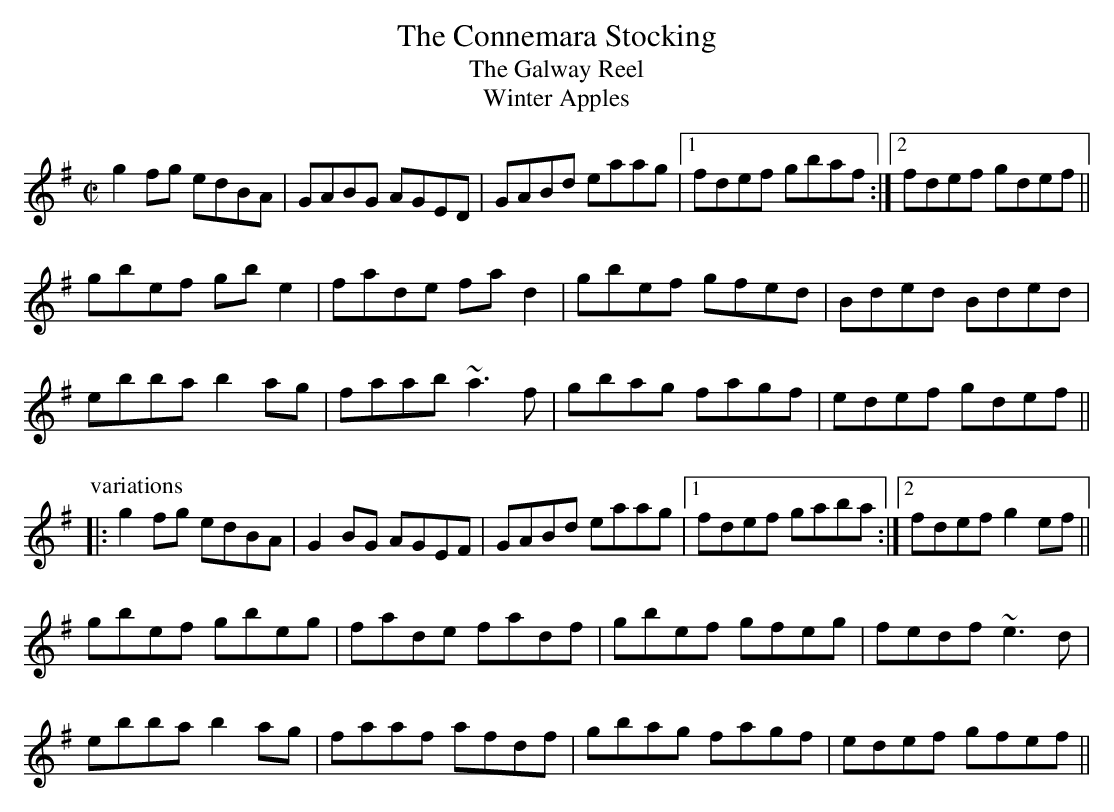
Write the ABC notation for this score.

X:1
T:Connemara Stocking, The
T:Galway Reel, The
T:Winter Apples
M:C|
K:G
g2fg edBA | GABG AGED | GABd eaag |1 fdef gbaf :|2 fdef gdef ||
gbef gbe2 | fade fad2 | gbef gfed | Bded Bded |
ebba b2ag | faab ~a3f | gbag fagf | edef gdef ||
P:variations
|: g2fg edBA | G2BG AGEF | GABd eaag |1 fdef gaba :|2 fdef g2ef ||
gbef gbeg | fade fadf | gbef gfeg | fedf ~e3d |
ebba b2ag | faaf afdf | gbag fagf | edef gfef ||
